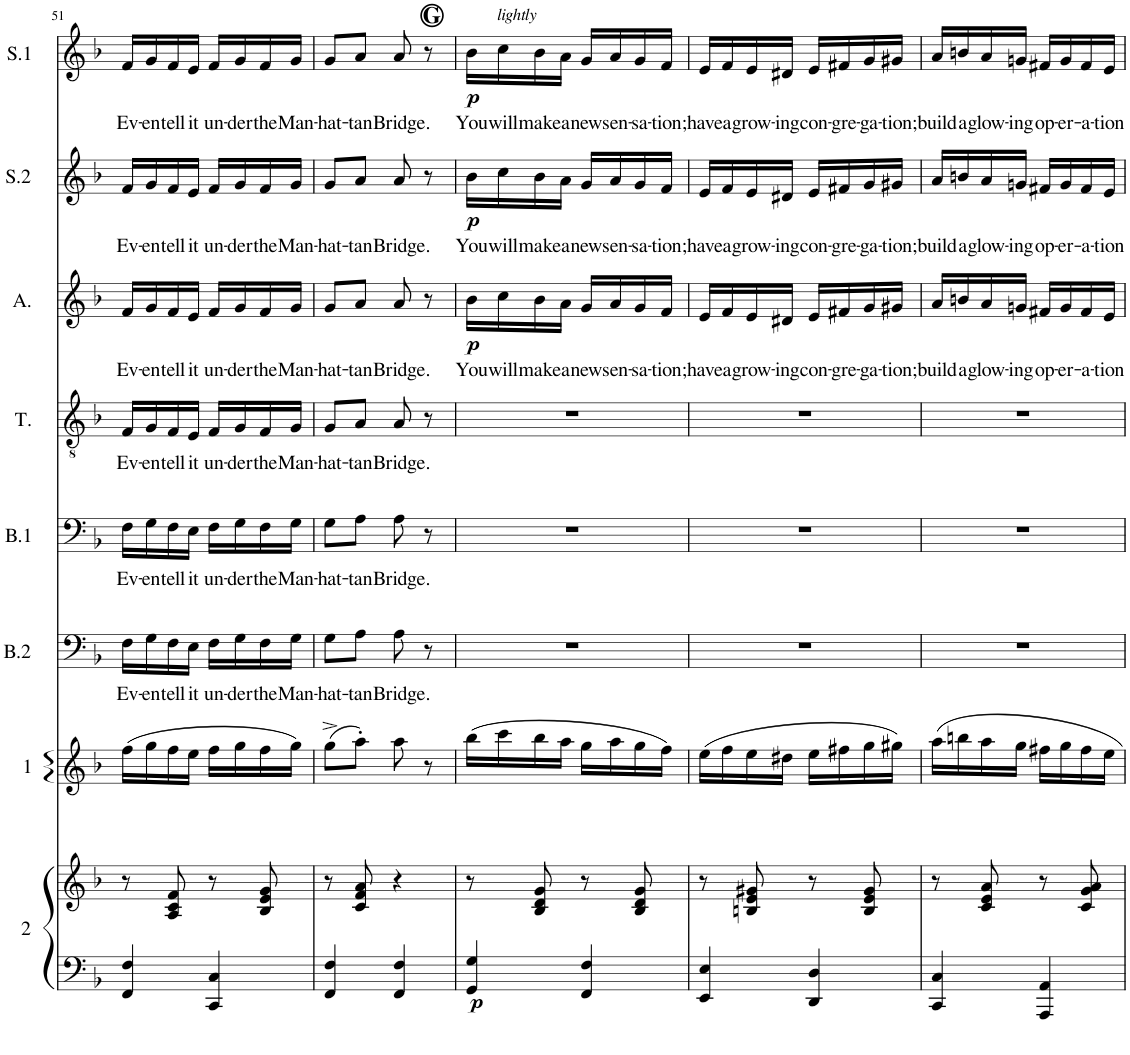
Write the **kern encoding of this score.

**kern	**kern	**dynam	**kern	**kern	**text	**kern	**text	**kern	**text	**kern	**text	**dynam	**kern	**text	**dynam	**kern	**text	**dynam
*part8	*part8	*part8	*part7	*part6	*part6	*part5	*part5	*part4	*part4	*part3	*part3	*part3	*part2	*part2	*part2	*part1	*part1	*part1
*staff9	*staff8	*staff8/9	*staff7	*staff6	*staff6	*staff5	*staff5	*staff4	*staff4	*staff3	*staff3	*staff3	*staff2	*staff2	*staff2	*staff1	*staff1	*staff1
*I"SECUNDO	*	*	*I"PRIMO	*I"Bas 2	*	*I"Bas 1	*	*I"Tenor	*	*I"Alt	*	*	*I"Sopraan 2	*	*	*I"Sopraan 1	*	*
*	*	*	*	*I'B.2	*	*I'B.1	*	*I'T.	*	*I'A.	*	*	*I'S.2	*	*	*I'S.1	*	*
!!LO:PB:g=z
*clefF4	*clefG2	*	*clefG2	*clefF4	*	*clefF4	*	*clefGv2	*	*clefG2	*	*	*clefG2	*	*	*clefG2	*	*
*	*	*	*	*	*	*	*	*	*	*	*	*	*	*	*	*Trd1c2	*	*
*k[b-]	*k[b-]	*	*k[b-]	*k[b-]	*	*k[b-]	*	*k[b-]	*	*k[b-]	*	*	*k[b-]	*	*	*k[b-]	*	*
*M2/4	*M2/4	*	*M2/4	*M2/4	*	*M2/4	*	*M2/4	*	*M2/4	*	*	*M2/4	*	*	*M2/4	*	*
=51	=51	=51	=51	=51	=51	=51	=51	=51	=51	=51	=51	=51	=51	=51	=51	=51	=51	=51
!	!	!	!	!	!LO:LY:b	!	!LO:LY:b	!	!LO:LY:b	!	!LO:LY:b	!	!	!LO:LY:b	!	!	!LO:LY:b	!
4FF/ 4F/	8r	.	(16ff\LL	16F\LL	Ev-	16F\LL	Ev-	16F/LL	Ev-	16f/LL	Ev-	.	16f/LL	Ev-	.	16f/LL	Ev-	.
!	!	!	!	!	!LO:LY:b	!	!LO:LY:b	!	!LO:LY:b	!	!LO:LY:b	!	!	!LO:LY:b	!	!	!LO:LY:b	!
.	.	.	16gg\	16G\	-en	16G\	-en	16G/	-en	16g/	-en	.	16g/	-en	.	16g/	-en	.
!	!	!	!	!	!LO:LY:b	!	!LO:LY:b	!	!LO:LY:b	!	!LO:LY:b	!	!	!LO:LY:b	!	!	!LO:LY:b	!
.	8A/ 8c/ 8f/	.	16ff\	16F\	tell	16F\	tell	16F/	tell	16f/	tell	.	16f/	tell	.	16f/	tell	.
!	!	!	!	!	!LO:LY:b	!	!LO:LY:b	!	!LO:LY:b	!	!LO:LY:b	!	!	!LO:LY:b	!	!	!LO:LY:b	!
.	.	.	16ee\JJ	16E\JJ	it	16E\JJ	it	16E/JJ	it	16e/JJ	it	.	16e/JJ	it	.	16e/JJ	it	.
!	!	!	!	!	!LO:LY:b	!	!LO:LY:b	!	!LO:LY:b	!	!LO:LY:b	!	!	!LO:LY:b	!	!	!LO:LY:b	!
4CC/ 4C/	8r	.	16ff\LL	16F\LL	un-	16F\LL	un-	16F/LL	un-	16f/LL	un-	.	16f/LL	un-	.	16f/LL	un-	.
!	!	!	!	!	!LO:LY:b	!	!LO:LY:b	!	!LO:LY:b	!	!LO:LY:b	!	!	!LO:LY:b	!	!	!LO:LY:b	!
.	.	.	16gg\	16G\	-der	16G\	-der	16G/	-der	16g/	-der	.	16g/	-der	.	16g/	-der	.
!	!	!	!	!	!LO:LY:b	!	!LO:LY:b	!	!LO:LY:b	!	!LO:LY:b	!	!	!LO:LY:b	!	!	!LO:LY:b	!
.	8B-/ 8e/ 8g/	.	16ff\	16F\	the	16F\	the	16F/	the	16f/	the	.	16f/	the	.	16f/	the	.
!	!	!	!	!	!LO:LY:b	!	!LO:LY:b	!	!LO:LY:b	!	!LO:LY:b	!	!	!LO:LY:b	!	!	!LO:LY:b	!
.	.	.	16gg\JJ)	16G\JJ	Man-	16G\JJ	Man-	16G/JJ	Man-	16g/JJ	Man-	.	16g/JJ	Man-	.	16g/JJ	Man-	.
=52	=52	=52	=52	=52	=52	=52	=52	=52	=52	=52	=52	=52	=52	=52	=52	=52	=52	=52
!	!	!	!	!	!LO:LY:b	!	!LO:LY:b	!	!LO:LY:b	!	!LO:LY:b	!	!	!LO:LY:b	!	!	!LO:LY:b	!
4FF/ 4F/	8r	.	(8gg^\L	8G\L	-hat-	8G\L	-hat-	8G/L	-hat-	8g/L	-hat-	.	8g/L	-hat-	.	8g/L	-hat-	.
!	!	!	!	!	!LO:LY:b	!	!LO:LY:b	!	!LO:LY:b	!	!LO:LY:b	!	!	!LO:LY:b	!	!	!LO:LY:b	!
.	8c/ 8f/ 8a/	.	8aa'\J)	8A\J	-tan	8A\J	-tan	8A/J	-tan	8a/J	-tan	.	8a/J	-tan	.	8a/J	-tan	.
!	!	!	!	!	!LO:LY:b	!	!LO:LY:b	!	!LO:LY:b	!	!LO:LY:b	!	!	!LO:LY:b	!	!	!LO:LY:b	!
4FF/ 4F/	4r	.	8aa\	8A\	Bridge.	8A\	Bridge.	8A/	Bridge.	8a/	Bridge.	.	8a/	Bridge.	.	8a/	Bridge.	.
.	.	.	8r	8r	.	8r	.	8r	.	8r	.	.	8r	.	.	8r	.	.
!!LO:REH:place=s1:a:B:cj:enc=circle:fs=14:t=G
=53	=53	=53	=53	=53	=53	=53	=53	=53	=53	=53	=53	=53	=53	=53	=53	=53	=53	=53
!	!	!LO:DY:b=2	!	!	!	!	!	!	!	!	!LO:LY:b	!LO:DY:b	!	!LO:LY:b	!LO:DY:b	!	!LO:LY:b	!LO:DY:b
4GG/ 4G/	8r	p	(16bb-\LL	2r	.	2r	.	2r	.	16b-\LL	You	p	16b-\LL	You	p	16b-\LL	You	p
!	!	!	!	!	!	!	!	!	!	!	!	!	!	!	!	!LO:TX:a:i:t=lightly	!	!
!	!	!	!	!	!	!	!	!	!	!	!LO:LY:b	!	!	!LO:LY:b	!	!	!LO:LY:b	!
.	.	.	16ccc\	.	.	.	.	.	.	16cc\	will	.	16cc\	will	.	16cc\	will	.
!	!	!	!	!	!	!	!	!	!	!	!LO:LY:b	!	!	!LO:LY:b	!	!	!LO:LY:b	!
.	8B-/ 8d/ 8g/	.	16bb-\	.	.	.	.	.	.	16b-\	make	.	16b-\	make	.	16b-\	make	.
!	!	!	!	!	!	!	!	!	!	!	!LO:LY:b	!	!	!LO:LY:b	!	!	!LO:LY:b	!
.	.	.	16aa\JJ	.	.	.	.	.	.	16a\JJ	a	.	16a\JJ	a	.	16a\JJ	a	.
!	!	!	!	!	!	!	!	!	!	!	!LO:LY:b	!	!	!LO:LY:b	!	!	!LO:LY:b	!
4FF/ 4F/	8r	.	16gg\LL	.	.	.	.	.	.	16g/LL	new	.	16g/LL	new	.	16g/LL	new	.
!	!	!	!	!	!	!	!	!	!	!	!LO:LY:b	!	!	!LO:LY:b	!	!	!LO:LY:b	!
.	.	.	16aa\	.	.	.	.	.	.	16a/	sen-	.	16a/	sen-	.	16a/	sen-	.
!	!	!	!	!	!	!	!	!	!	!	!LO:LY:b	!	!	!LO:LY:b	!	!	!LO:LY:b	!
.	8B-/ 8d/ 8g/	.	16gg\	.	.	.	.	.	.	16g/	-sa-	.	16g/	-sa-	.	16g/	-sa-	.
!	!	!	!	!	!	!	!	!	!	!	!LO:LY:b	!	!	!LO:LY:b	!	!	!LO:LY:b	!
.	.	.	16ff\JJ)	.	.	.	.	.	.	16f/JJ	-tion;	.	16f/JJ	-tion;	.	16f/JJ	-tion;	.
=54	=54	=54	=54	=54	=54	=54	=54	=54	=54	=54	=54	=54	=54	=54	=54	=54	=54	=54
!	!	!	!	!	!	!	!	!	!	!	!LO:LY:b	!	!	!LO:LY:b	!	!	!LO:LY:b	!
4EE/ 4E/	8r	.	(16ee\LL	2r	.	2r	.	2r	.	16e/LL	have	.	16e/LL	have	.	16e/LL	have	.
!	!	!	!	!	!	!	!	!	!	!	!LO:LY:b	!	!	!LO:LY:b	!	!	!LO:LY:b	!
.	.	.	16ff\	.	.	.	.	.	.	16f/	a	.	16f/	a	.	16f/	a	.
!	!	!	!	!	!	!	!	!	!	!	!LO:LY:b	!	!	!LO:LY:b	!	!	!LO:LY:b	!
.	8Bn/ 8e/ 8g#X/	.	16ee\	.	.	.	.	.	.	16e/	grow-	.	16e/	grow-	.	16e/	grow-	.
!	!	!	!	!	!	!	!	!	!	!	!LO:LY:b	!	!	!LO:LY:b	!	!	!LO:LY:b	!
.	.	.	16dd#X\JJ	.	.	.	.	.	.	16d#X/JJ	-ing	.	16d#X/JJ	-ing	.	16d#X/JJ	-ing	.
!	!	!	!	!	!	!	!	!	!	!	!LO:LY:b	!	!	!LO:LY:b	!	!	!LO:LY:b	!
4DD/ 4D/	8r	.	16ee\LL	.	.	.	.	.	.	16e/LL	con-	.	16e/LL	con-	.	16e/LL	con-	.
!	!	!	!	!	!	!	!	!	!	!	!LO:LY:b	!	!	!LO:LY:b	!	!	!LO:LY:b	!
.	.	.	16ff#X\	.	.	.	.	.	.	16f#X/	-gre-	.	16f#X/	-gre-	.	16f#X/	-gre-	.
!	!	!	!	!	!	!	!	!	!	!	!LO:LY:b	!	!	!LO:LY:b	!	!	!LO:LY:b	!
.	8B/ 8e/ 8g#/	.	16gg\	.	.	.	.	.	.	16g/	-ga-	.	16g/	-ga-	.	16g/	-ga-	.
!	!	!	!	!	!	!	!	!	!	!	!LO:LY:b	!	!	!LO:LY:b	!	!	!LO:LY:b	!
.	.	.	16gg#X\JJ)	.	.	.	.	.	.	16g#X/JJ	-tion;	.	16g#X/JJ	-tion;	.	16g#X/JJ	-tion;	.
=55	=55	=55	=55	=55	=55	=55	=55	=55	=55	=55	=55	=55	=55	=55	=55	=55	=55	=55
!	!	!	!	!	!	!	!	!	!	!	!LO:LY:b	!	!	!LO:LY:b	!	!	!LO:LY:b	!
4CC/ 4C/	8r	.	16aa\LL	2r	.	2r	.	2r	.	16a/LL	build	.	16a/LL	build	.	16a/LL	build	.
!	!	!	!	!	!	!	!	!	!	!	!LO:LY:b	!	!	!LO:LY:b	!	!	!LO:LY:b	!
.	.	.	16bbn\	.	.	.	.	.	.	16bn/	a	.	16bn/	a	.	16bn/	a	.
!	!	!	!	!	!	!	!	!	!	!	!LO:LY:b	!	!	!LO:LY:b	!	!	!LO:LY:b	!
.	8c/ 8e/ 8a/	.	16aa\	.	.	.	.	.	.	16a/	glow-	.	16a/	glow-	.	16a/	glow-	.
!	!	!	!	!	!	!	!	!	!	!	!LO:LY:b	!	!	!LO:LY:b	!	!	!LO:LY:b	!
.	.	.	16gg\JJ	.	.	.	.	.	.	16gn/JJ	-ing	.	16gn/JJ	-ing	.	16gn/JJ	-ing	.
!	!	!	!	!	!	!	!	!	!	!	!LO:LY:b	!	!	!LO:LY:b	!	!	!LO:LY:b	!
4AAA/ 4AA/	8r	.	16ff#X\LL	.	.	.	.	.	.	16f#X/LL	op-	.	16f#X/LL	op-	.	16f#X/LL	op-	.
!	!	!	!	!	!	!	!	!	!	!	!LO:LY:b	!	!	!LO:LY:b	!	!	!LO:LY:b	!
.	.	.	16gg\	.	.	.	.	.	.	16g/	-er-	.	16g/	-er-	.	16g/	-er-	.
!	!	!	!	!	!	!	!	!	!	!	!LO:LY:b	!	!	!LO:LY:b	!	!	!LO:LY:b	!
.	8c/ 8g/ 8a/	.	16ff#\	.	.	.	.	.	.	16f#/	-a-	.	16f#/	-a-	.	16f#/	-a-	.
!	!	!	!	!	!	!	!	!	!	!	!LO:LY:b	!	!	!LO:LY:b	!	!	!LO:LY:b	!
.	.	.	16ee\JJ	.	.	.	.	.	.	16e/JJ	-tion	.	16e/JJ	-tion	.	16e/JJ	-tion	.
=	=	=	=	=	=	=	=	=	=	=	=	=	=	=	=	=	=	=
*-	*-	*-	*-	*-	*-	*-	*-	*-	*-	*-	*-	*-	*-	*-	*-	*-	*-	*-
